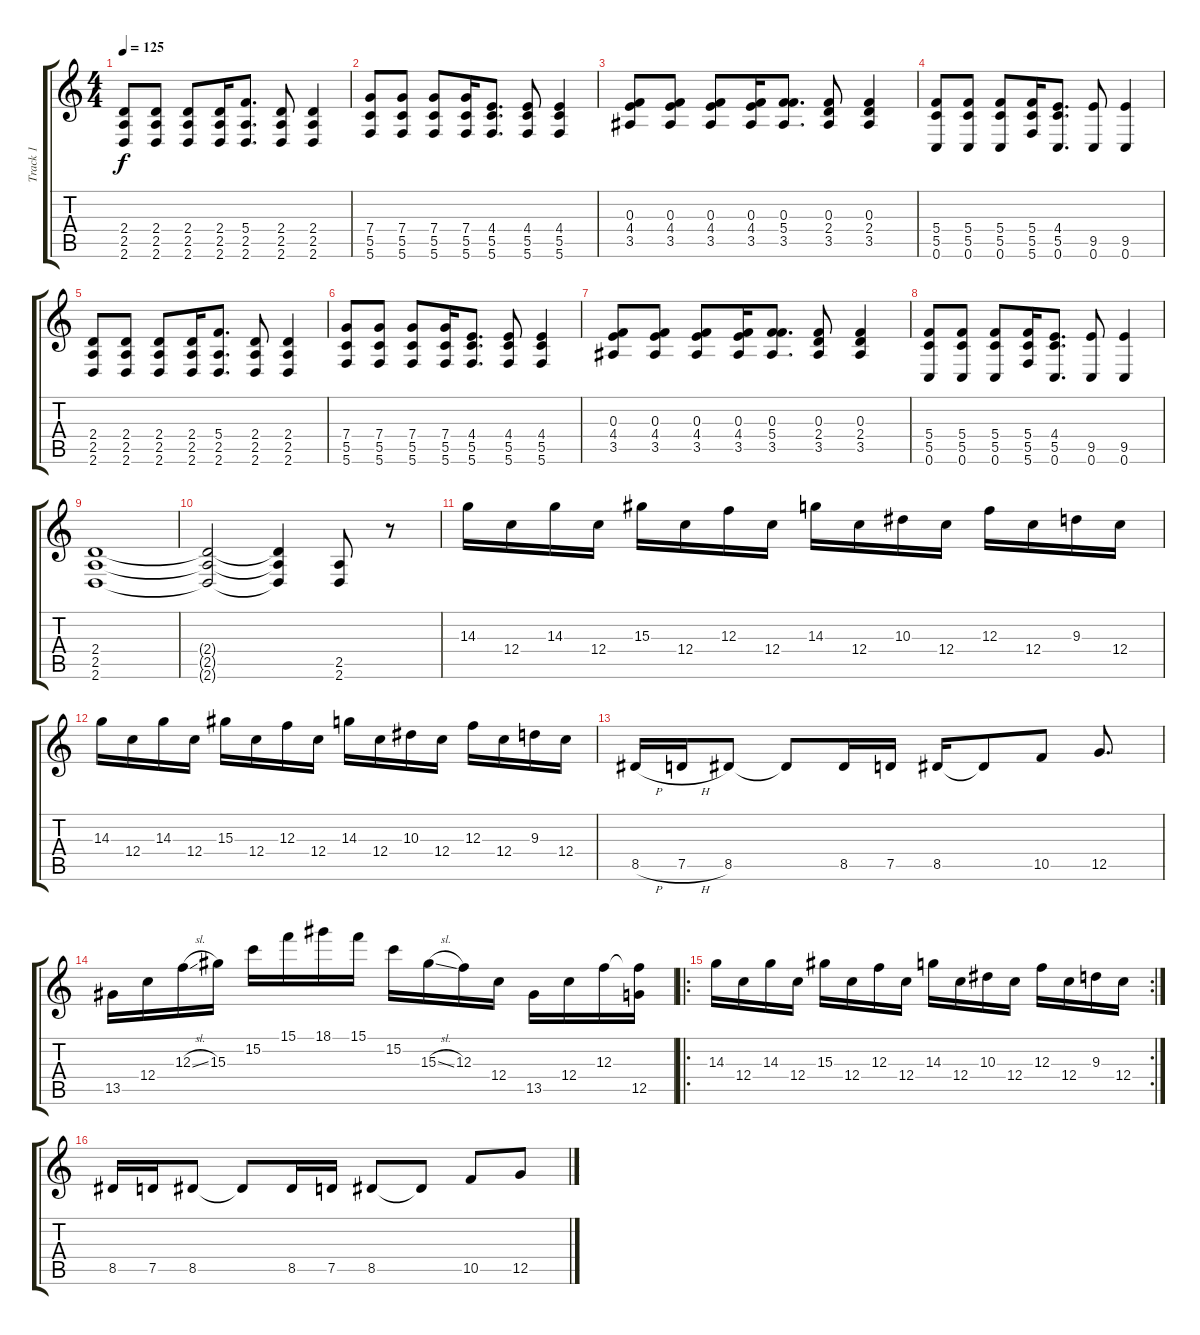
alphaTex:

\track ("Track 1" "Track 1") {instrument distortionguitar}
\staff {score tabs}
\tuning (D4 A3 F3 C3 G2 C2) {hide}
\ts (4 4)
\tempo 125
\clef g2
\ks c
(2.4 2.5 2.6).8{dy f} (2.4 2.5 2.6).8 (2.4 2.5 2.6).8 (2.4 2.5 2.6).16 (5.4 2.5 2.6).8{d} (2.4 2.5 2.6).8 (2.4 2.5 2.6).4 |
(7.4 5.5 5.6).8 (7.4 5.5 5.6).8 (7.4 5.5 5.6).8 (7.4 5.5 5.6).16 (4.4 5.5 5.6).8{d} (4.4 5.5 5.6).8 (4.4 5.5 5.6).4 |
(0.3 4.4 3.5).8 (0.3 4.4 3.5).8 (0.3 4.4 3.5).8 (0.3 4.4 3.5).16 (0.3 5.4 3.5).8{d} (0.3 2.4 3.5).8 (0.3 2.4 3.5).4 |
(5.4 5.5 0.6).8 (5.4 5.5 0.6).8 (5.4 5.5 0.6).8 (5.4 5.5 5.6).16 (4.4 5.5 0.6).8{d} (9.5 0.6).8 (9.5 0.6).4 |
(2.4 2.5 2.6).8 (2.4 2.5 2.6).8 (2.4 2.5 2.6).8 (2.4 2.5 2.6).16 (5.4 2.5 2.6).8{d} (2.4 2.5 2.6).8 (2.4 2.5 2.6).4 |
(7.4 5.5 5.6).8 (7.4 5.5 5.6).8 (7.4 5.5 5.6).8 (7.4 5.5 5.6).16 (4.4 5.5 5.6).8{d} (4.4 5.5 5.6).8 (4.4 5.5 5.6).4 |
(0.3 4.4 3.5).8 (0.3 4.4 3.5).8 (0.3 4.4 3.5).8 (0.3 4.4 3.5).16 (0.3 5.4 3.5).8{d} (0.3 2.4 3.5).8 (0.3 2.4 3.5).4 |
(5.4 5.5 0.6).8 (5.4 5.5 0.6).8 (5.4 5.5 0.6).8 (5.4 5.5 5.6).16 (4.4 5.5 0.6).8{d} (9.5 0.6).8 (9.5 0.6).4 |
(2.4 2.5 2.6).1 |
(2.4{t} 2.5{t} 2.6{t}).2 (2.4{t} 2.5{t} 2.6{t}).4 (2.5 2.6).8 r.8 |
14.3.16 12.4.16 14.3.16 12.4.16 15.3.16 12.4.16 12.3.16 12.4.16 14.3.16 12.4.16 10.3.16 12.4.16 12.3.16 12.4.16 9.3.16 12.4.16 |
14.3.16 12.4.16 14.3.16 12.4.16 15.3.16 12.4.16 12.3.16 12.4.16 14.3.16 12.4.16 10.3.16 12.4.16 12.3.16 12.4.16 9.3.16 12.4.16 |
8.5{h}.16 7.5{h}.16 8.5.8 8.5{t}.8 8.5.16 7.5.16 8.5.16 8.5{t}.8 10.5.8 12.5.8{d} |
13.5.16 12.4.16 12.3{sl}.16 15.3.16 15.2.16 15.1.16 18.1.16 15.1.16 15.2.16 15.3{sl}.16 12.3.16 12.4.16 13.5.16 12.4.16 12.3.16 (12.3{t} 12.5).16 |
\ro
\rc 2
14.3.16 12.4.16 14.3.16 12.4.16 15.3.16 12.4.16 12.3.16 12.4.16 14.3.16 12.4.16 10.3.16 12.4.16 12.3.16 12.4.16 9.3.16 12.4.16 |
8.5.16 7.5.16 8.5.8 8.5{t}.8 8.5.16 7.5.16 8.5.8 8.5{t}.8 10.5.8 12.5.8
